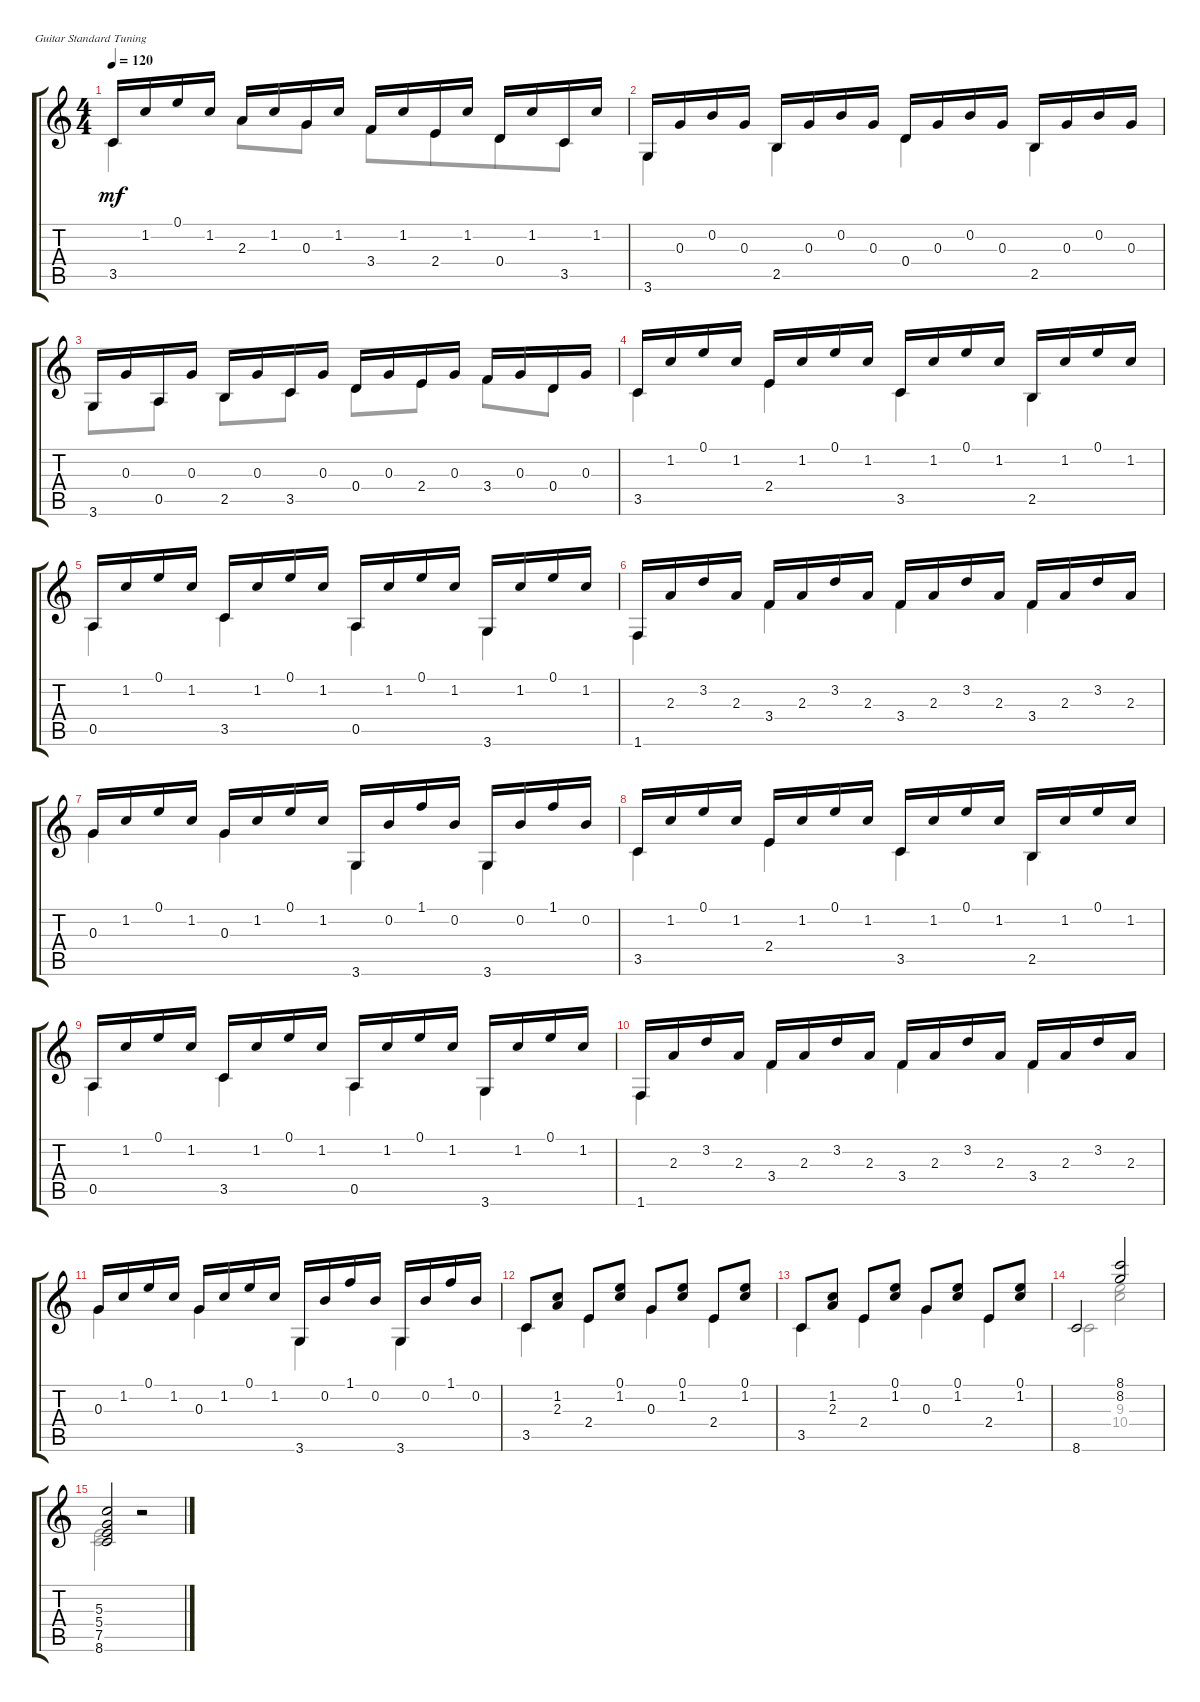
\defaultSystemsLayout 4
\bracketExtendMode groupsimilarinstruments
\firstSystemTrackNameOrientation horizontal
\otherSystemsTrackNameOrientation horizontal
\track "" {instrument acousticguitarnylon}
\staff {score tabs}
\tuning (E4 B3 G3 D3 A2 E2)
\voice
\ts (4 4)
\tempo 120
\clef g2
\scale
0.313681
\ks c
3.5.16{dy mf} 1.2.16 0.1.16 1.2.16 2.3.16 1.2.16 0.3.16 1.2.16 3.4.16 1.2.16 2.4.16 1.2.16 0.4.16 1.2.16 3.5.16 1.2.16 |
\scale
0.374153 3.6.16 0.3.16 0.2.16 0.3.16 2.5.16 0.3.16 0.2.16 0.3.16 0.4.16 0.3.16 0.2.16 0.3.16 2.5.16 0.3.16 0.2.16 0.3.16 |
\scale
0.309321 3.6.16 0.3.16 0.5.16 0.3.16 2.5.16 0.3.16 3.5.16 0.3.16 0.4.16 0.3.16 2.4.16 0.3.16 3.4.16 0.3.16 0.4.16 0.3.16 |
\scale
0.31652 3.5.16 1.2.16 0.1.16 1.2.16 2.4.16 1.2.16 0.1.16 1.2.16 3.5.16 1.2.16 0.1.16 1.2.16 2.5.16 1.2.16 0.1.16 1.2.16 |
0.5.16 1.2.16 0.1.16 1.2.16 3.5.16 1.2.16 0.1.16 1.2.16 0.5.16 1.2.16 0.1.16 1.2.16 3.6.16 1.2.16 0.1.16 1.2.16 |
1.6.16 2.3.16 3.2.16 2.3.16 3.4.16 2.3.16 3.2.16 2.3.16 3.4.16 2.3.16 3.2.16 2.3.16 3.4.16 2.3.16 3.2.16 2.3.16 |
0.3.16 1.2.16 0.1.16 1.2.16 0.3.16 1.2.16 0.1.16 1.2.16 3.6.16 0.2.16 1.1.16 0.2.16 3.6.16 0.2.16 1.1.16 0.2.16 |
3.5.16 1.2.16 0.1.16 1.2.16 2.4.16 1.2.16 0.1.16 1.2.16 3.5.16 1.2.16 0.1.16 1.2.16 2.5.16 1.2.16 0.1.16 1.2.16 |
0.5.16 1.2.16 0.1.16 1.2.16 3.5.16 1.2.16 0.1.16 1.2.16 0.5.16 1.2.16 0.1.16 1.2.16 3.6.16 1.2.16 0.1.16 1.2.16 |
1.6.16 2.3.16 3.2.16 2.3.16 3.4.16 2.3.16 3.2.16 2.3.16 3.4.16 2.3.16 3.2.16 2.3.16 3.4.16 2.3.16 3.2.16 2.3.16 |
\scale
0.345902 0.3.16 1.2.16 0.1.16 1.2.16 0.3.16 1.2.16 0.1.16 1.2.16 3.6.16 0.2.16 1.1.16 0.2.16 3.6.16 0.2.16 1.1.16 0.2.16 |
\scale
0.226645 3.5.8 (1.2 2.3).8 2.4.8 (0.1 1.2).8 0.3.8 (0.1 1.2).8 2.4.8 (0.1 1.2).8 |
\scale
0.200825 3.5.8 (1.2 2.3).8 2.4.8 (0.1 1.2).8 0.3.8 (0.1 1.2).8 2.4.8 (0.1 1.2).8 |
\scale
0.126252 8.6.2 (8.1 8.2).2 |
\scale
0.100427 (5.3 8.6 7.5 5.4).2 r.2
\voice
\clef g2
\ottava regular
\simile none
\scale
0.313681
\ks c
3.5.4{dy mf} 2.3.8 0.3.8 3.4.8{beam merge} 2.4.8{beam merge} 0.4.8{beam merge} 3.5.8{beam merge} |
\scale
0.374153 3.6.4 2.5.4 0.4.4 2.5.4 |
\scale
0.309321 3.6.8 0.5.8 2.5.8 3.5.8 0.4.8 2.4.8 3.4.8 0.4.8 |
\scale
0.31652 3.5.4 2.4.4 3.5.4 2.5.4 |
0.5.4 3.5.4 0.5.4 3.6.4 |
1.6.4 3.4.4 3.4.4 3.4.4 |
0.3.4 0.3.4 3.6.4 3.6.4 |
3.5.4 2.4.4 3.5.4 2.5.4 |
0.5.4 3.5.4 0.5.4 3.6.4 |
1.6.4 3.4.4 3.4.4 3.4.4 |
\scale
0.345902 0.3.4 0.3.4 3.6.4 3.6.4 |
\scale
0.226645 3.5.4 2.4.4 0.3.4 2.4.4 |
\scale
0.200825 3.5.4 2.4.4 0.3.4 2.4.4 |
\scale
0.126252 8.6.2 (9.3 10.4).2 |
\scale
0.100427 (8.6 7.5).2 r.2
